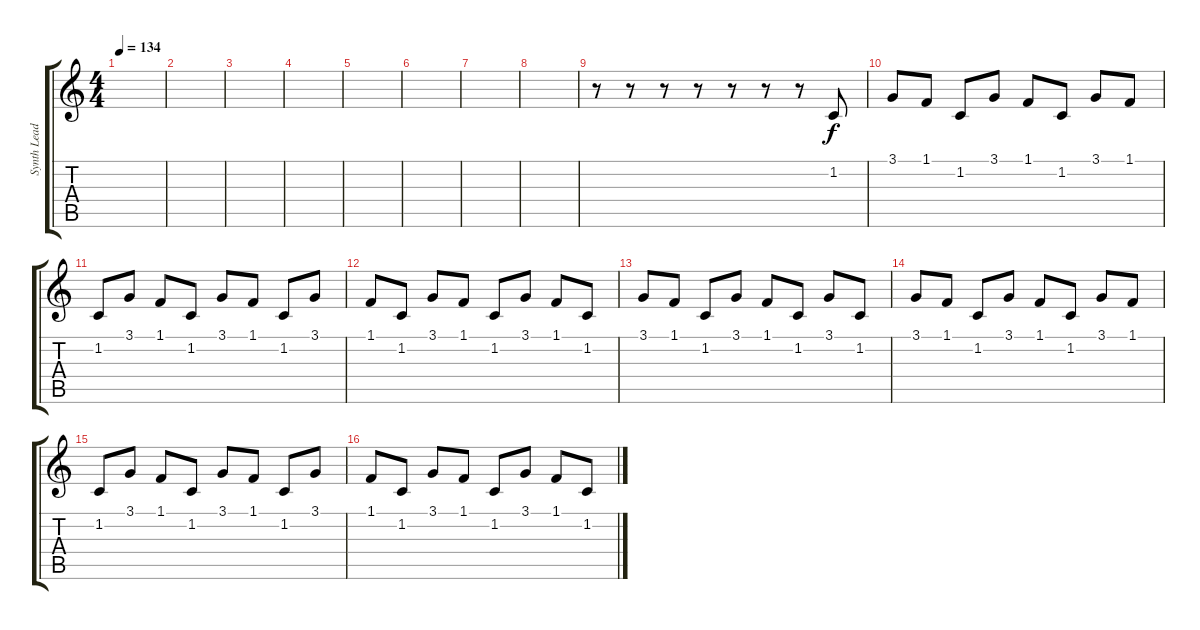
\track ("Synth Lead" "Synth Lead") {instrument lead5charang}
\staff {score tabs}
\tuning (E4 B3 G3 D3 A2 E2) {hide}
\ts (4 4)
\tempo 134
\clef g2
\ks c
|
|
|
|
|
|
|
|
r.8{instrument lead1square} r.8 r.8 r.8 r.8 r.8 r.8 1.2.8 |
3.1.8 1.1.8 1.2.8 3.1.8 1.1.8 1.2.8 3.1.8 1.1.8 |
1.2.8 3.1.8 1.1.8 1.2.8 3.1.8 1.1.8 1.2.8 3.1.8 |
1.1.8 1.2.8 3.1.8 1.1.8 1.2.8 3.1.8 1.1.8 1.2.8 |
3.1.8 1.1.8 1.2.8 3.1.8 1.1.8 1.2.8 3.1.8 1.2.8 |
3.1.8 1.1.8 1.2.8 3.1.8 1.1.8 1.2.8 3.1.8 1.1.8 |
1.2.8 3.1.8 1.1.8 1.2.8 3.1.8 1.1.8 1.2.8 3.1.8 |
1.1.8 1.2.8 3.1.8 1.1.8 1.2.8 3.1.8 1.1.8 1.2.8
